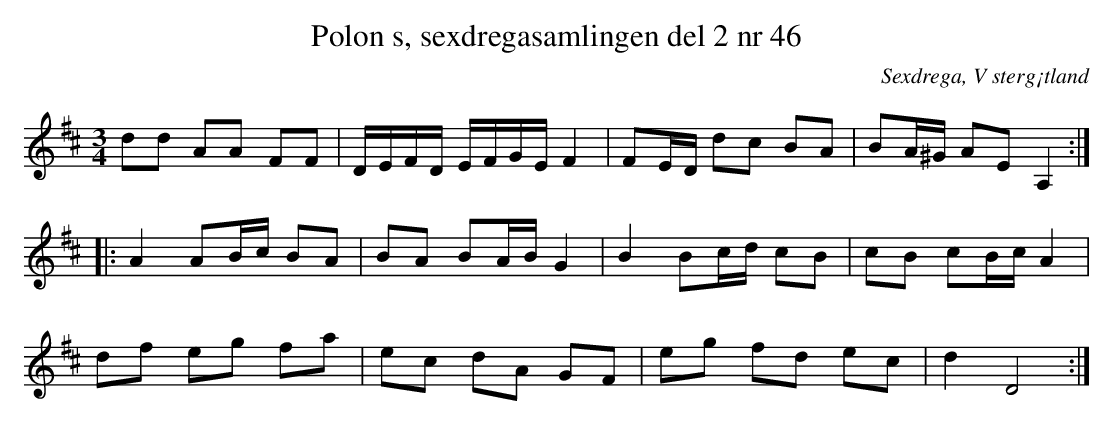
X:1
T: Polon s, sexdregasamlingen del 2 nr 46
O: Sexdrega, V sterg¡tland
M: 3/4
L: 1/16
K: D
d2d2 A2A2 F2F2 | DEFD EFGE F4 | F2ED d2c2 B2A2 | B2A^G A2E2 A,4 ::
A4   A2Bc B2A2 | B2A2 B2AB G4 | B4 B2cd c2B2 | c2B2 c2Bc A4 |
d2f2 e2g2 f2a2 | e2c2 d2A2 G2F2 | e2g2 f2d2 e2c2 | d4 D8 :|
